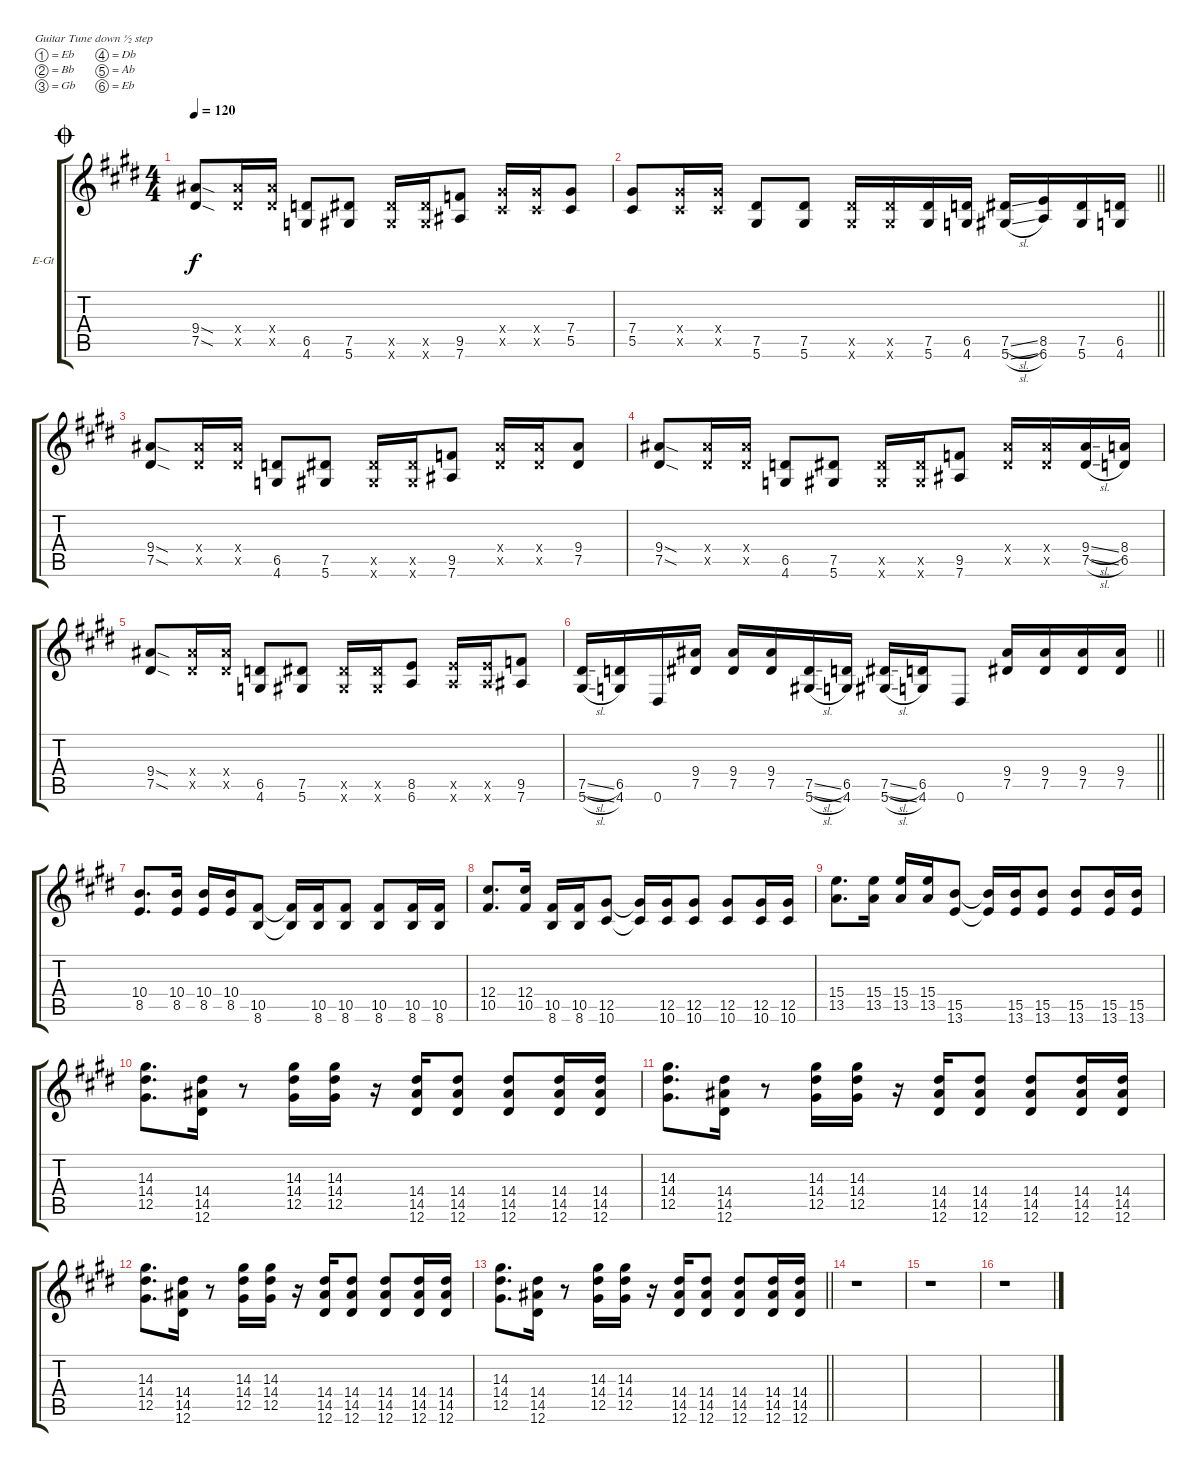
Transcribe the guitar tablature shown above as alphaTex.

\bracketExtendMode groupsimilarinstruments
\firstSystemTrackNameOrientation horizontal
\otherSystemsTrackNameOrientation horizontal
\track ("Untitled" "E-Gt") {instrument distortionguitar}
\staff {score tabs}
\tuning (Eb4 Bb3 Gb3 Db3 Ab2 Eb2)
\ts (4 4)
\jump coda
\tempo 120
\clef g2
\ks c#minor
(9.4{sod} 7.5{sod}).8{dy f} (9.4{x} 7.5{x}).16 (9.4{x} 7.5{x}).16 (6.5 4.6).8 (7.5 5.6).8 (7.5{x} 5.6{x}).16 (7.5{x} 5.6{x}).16 (9.5 7.6).8 (7.4{x} 5.5{x}).16 (7.4{x} 5.5{x}).16 (7.4 5.5).8 |
\barLineRight lightlight
(7.4 5.5).8 (7.4{x} 5.5{x}).16 (7.4{x} 5.5{x}).16 (7.5 5.6).8 (7.5 5.6).8 (7.5{x} 5.6{x}).16 (7.5{x} 5.6{x}).16 (7.5 5.6).16 (6.5 4.6).16 (7.5{sl} 5.6{sl}).16 (8.5 6.6).16 (7.5 5.6).16 (6.5 4.6).16 |
\ks e
(9.4{sod} 7.5{sod}).8 (9.4{x} 7.5{x}).16 (9.4{x} 7.5{x}).16 (6.5 4.6).8 (7.5 5.6).8 (7.5{x} 5.6{x}).16 (7.5{x} 5.6{x}).16 (9.5 7.6).8 (9.4{x} 7.5{x}).16 (9.4{x} 7.5{x}).16 (9.4 7.5).8 |
\ks c#minor
(9.4{sod} 7.5{sod}).8 (9.4{x} 7.5{x}).16 (9.4{x} 7.5{x}).16 (6.5 4.6).8 (7.5 5.6).8 (7.5{x} 5.6{x}).16 (7.5{x} 5.6{x}).16 (9.5 7.6).8 (9.4{x} 7.5{x}).16 (9.4{x} 7.5{x}).16 (9.4{sl} 7.5{sl}).16 (8.4 6.5).16 |
(9.4{sod} 7.5{sod}).8 (9.4{x} 7.5{x}).16 (9.4{x} 7.5{x}).16 (6.5 4.6).8 (7.5 5.6).8 (7.5{x} 5.6{x}).16 (7.5{x} 5.6{x}).16 (8.5 6.6).8 (8.5{x} 6.6{x}).16 (8.5{x} 6.6{x}).16 (9.5 7.6).8 |
\barLineRight lightlight
\ks e
(7.5{sl} 5.6{sl}).16 (6.5 4.6).16 0.6.16 (9.4 7.5).16 (9.4 7.5).16 (9.4 7.5).16 (7.5{sl} 5.6{sl}).16 (6.5 4.6).16 (7.5{sl} 5.6{sl}).16 (6.5 4.6).16 0.6.8 (9.4 7.5).16 (9.4 7.5).16 (9.4 7.5).16 (9.4 7.5).16 |
\section ("" " ")
\ks c#minor
(10.4 8.5).8{d} (10.4 8.5).16 (10.4 8.5).16 (10.4 8.5).16 (10.5 8.6).8 (10.5{t} 8.6{t}).16 (10.5 8.6).16 (10.5 8.6).8 (10.5 8.6).8 (10.5 8.6).16 (10.5 8.6).16 |
(12.4 10.5).8{d} (12.4 10.5).16 (10.5 8.6).16 (10.5 8.6).16 (12.5 10.6).8 (12.5{t} 10.6{t}).16 (12.5 10.6).16 (12.5 10.6).8 (12.5 10.6).8 (12.5 10.6).16 (12.5 10.6).16 |
\ks e
(15.4 13.5).8{d} (15.4 13.5).16 (15.4 13.5).16 (15.4 13.5).16 (15.5 13.6).8 (15.5{t} 13.6{t}).16 (15.5 13.6).16 (15.5 13.6).8 (15.5 13.6).8 (15.5 13.6).16 (15.5 13.6).16 |
\ks c#minor
(14.3 14.4 12.5).8{d} (14.4 14.5 12.6).16 r.8 (14.3 14.4 12.5).16 (14.3 14.4 12.5).16 r.16 (14.4 14.5 12.6).16 (14.4 14.5 12.6).8 (14.4 14.5 12.6).8 (14.4 14.5 12.6).16 (14.4 14.5 12.6).16 |
(14.3 14.4 12.5).8{d} (14.4 14.5 12.6).16 r.8 (14.3 14.4 12.5).16 (14.3 14.4 12.5).16 r.16 (14.4 14.5 12.6).16 (14.4 14.5 12.6).8 (14.4 14.5 12.6).8 (14.4 14.5 12.6).16 (14.4 14.5 12.6).16 |
\ks e
(14.3 14.4 12.5).8{d} (14.4 14.5 12.6).16 r.8 (14.3 14.4 12.5).16 (14.3 14.4 12.5).16 r.16 (14.4 14.5 12.6).16 (14.4 14.5 12.6).8 (14.4 14.5 12.6).8 (14.4 14.5 12.6).16 (14.4 14.5 12.6).16 |
\barLineRight lightlight
\ks c#minor
(14.3 14.4 12.5).8{d} (14.4 14.5 12.6).16 r.8 (14.3 14.4 12.5).16 (14.3 14.4 12.5).16 r.16 (14.4 14.5 12.6).16 (14.4 14.5 12.6).8 (14.4 14.5 12.6).8 (14.4 14.5 12.6).16 (14.4 14.5 12.6).16 |
\section ("" " ")
r.1 |
r.1 |
\ks e
r.1
